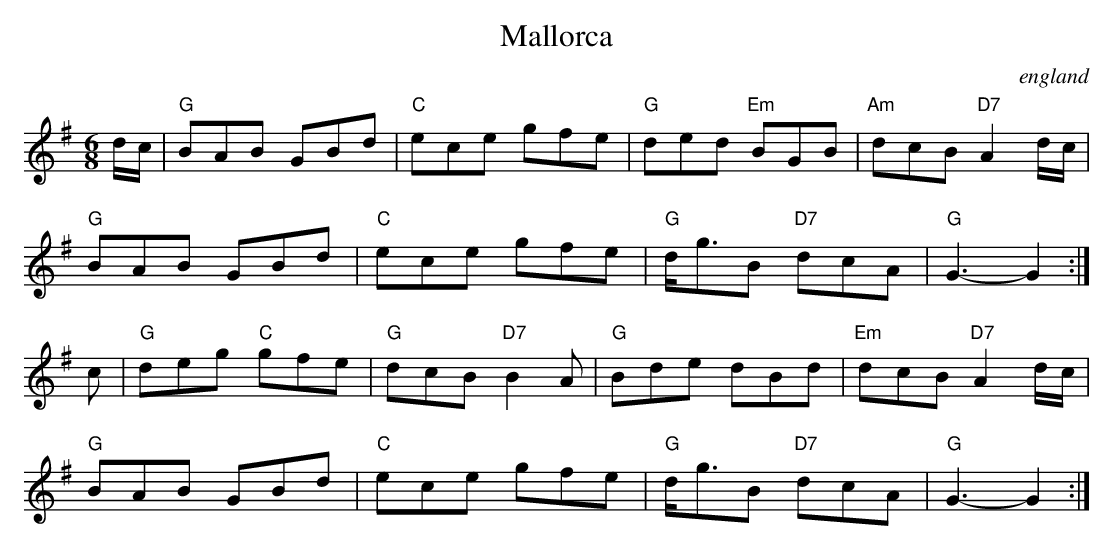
X:1
T:Mallorca
O:england
M:6/8
K:G
d/2c/2|"G"BAB GBd|"C"ece gfe|"G"ded "Em"BGB|"Am"dcB "D7"A2d/2c/2|
"G"BAB GBd|"C"ece gfe|"G"d/2g3/2B "D7"dcA|"G"G3 -G2:|
c|"G"deg "C"gfe|"G"dcB "D7"B2A|"G"Bde dBd|"Em"dcB "D7"A2d/2c/2|
"G"BAB GBd|"C"ece gfe|"G"d/2g3/2B "D7"dcA|"G"G3 -G2:|
